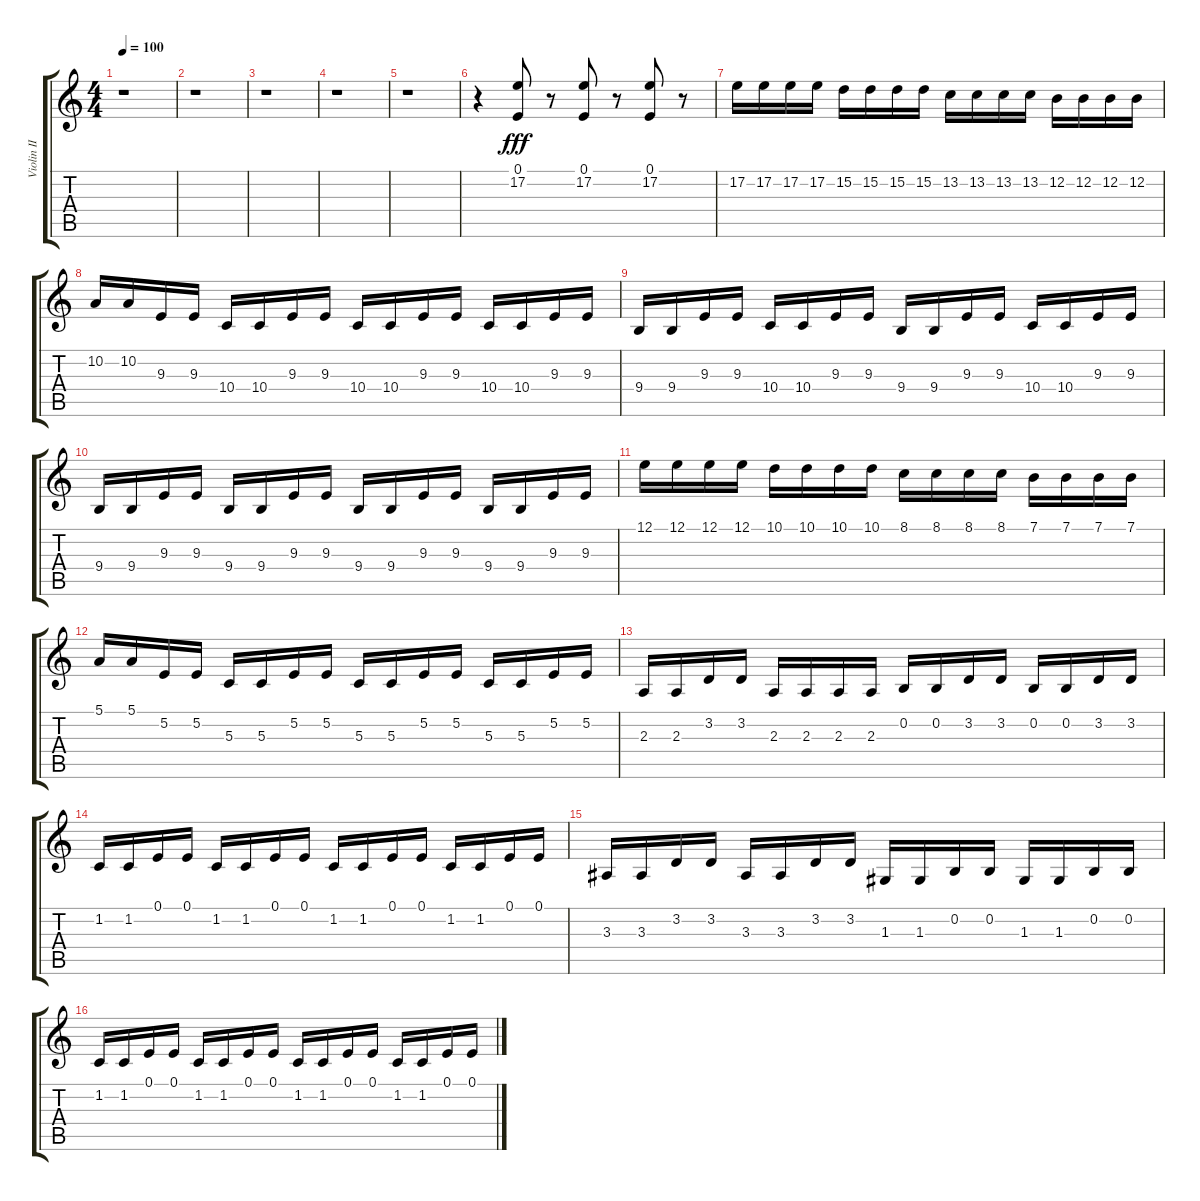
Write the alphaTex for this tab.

\track ("Violin II" "Violin II") {instrument stringensemble1}
\staff {score tabs}
\tuning (E4 B3 G3 D3 A2 E2) {hide}
\ts (4 4)
\tempo 100
\clef g2
\ks c
r.1{dy fff} |
r.1 |
r.1 |
r.1 |
r.1 |
r.4 (0.1 17.2).8 r.8 (0.1 17.2).8 r.8 (0.1 17.2).8 r.8 |
17.2.16 17.2.16 17.2.16 17.2.16 15.2.16 15.2.16 15.2.16 15.2.16 13.2.16 13.2.16 13.2.16 13.2.16 12.2.16 12.2.16 12.2.16 12.2.16 |
10.2.16 10.2.16 9.3.16 9.3.16 10.4.16 10.4.16 9.3.16 9.3.16 10.4.16 10.4.16 9.3.16 9.3.16 10.4.16 10.4.16 9.3.16 9.3.16 |
9.4.16 9.4.16 9.3.16 9.3.16 10.4.16 10.4.16 9.3.16 9.3.16 9.4.16 9.4.16 9.3.16 9.3.16 10.4.16 10.4.16 9.3.16 9.3.16 |
9.4.16 9.4.16 9.3.16 9.3.16 9.4.16 9.4.16 9.3.16 9.3.16 9.4.16 9.4.16 9.3.16 9.3.16 9.4.16 9.4.16 9.3.16 9.3.16 |
12.1.16 12.1.16 12.1.16 12.1.16 10.1.16 10.1.16 10.1.16 10.1.16 8.1.16 8.1.16 8.1.16 8.1.16 7.1.16 7.1.16 7.1.16 7.1.16 |
5.1.16 5.1.16 5.2.16 5.2.16 5.3.16 5.3.16 5.2.16 5.2.16 5.3.16 5.3.16 5.2.16 5.2.16 5.3.16 5.3.16 5.2.16 5.2.16 |
2.3.16 2.3.16 3.2.16 3.2.16 2.3.16 2.3.16 2.3.16 2.3.16 0.2.16 0.2.16 3.2.16 3.2.16 0.2.16 0.2.16 3.2.16 3.2.16 |
1.2.16 1.2.16 0.1.16 0.1.16 1.2.16 1.2.16 0.1.16 0.1.16 1.2.16 1.2.16 0.1.16 0.1.16 1.2.16 1.2.16 0.1.16 0.1.16 |
3.3.16 3.3.16 3.2.16 3.2.16 3.3.16 3.3.16 3.2.16 3.2.16 1.3.16 1.3.16 0.2.16 0.2.16 1.3.16 1.3.16 0.2.16 0.2.16 |
1.2.16 1.2.16 0.1.16 0.1.16 1.2.16 1.2.16 0.1.16 0.1.16 1.2.16 1.2.16 0.1.16 0.1.16 1.2.16 1.2.16 0.1.16 0.1.16
